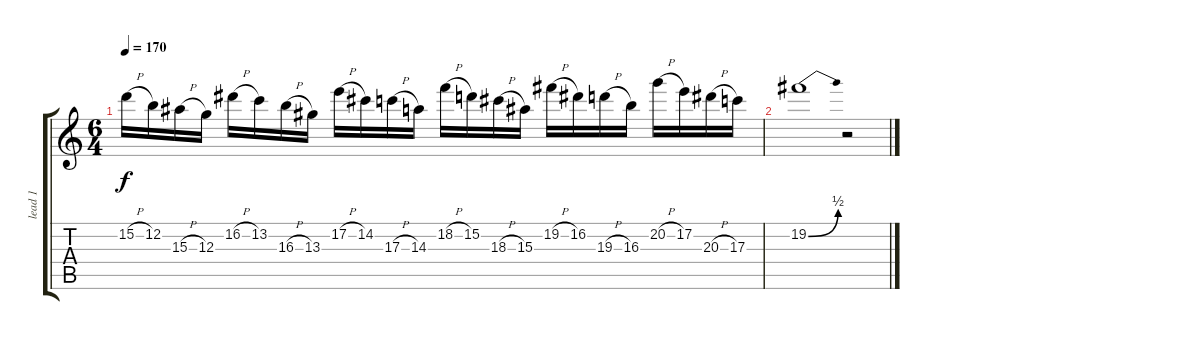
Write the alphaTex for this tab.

\track ("lead 1" "lead 1") {instrument distortionguitar}
\staff {score tabs}
\tuning (E4 B3 G3 D3 A2 E2) {hide}
\ts (6 4)
\tempo 170
\clef g2
\ks c
15.2{h}.16{dy f} 12.2.16 15.3{h}.16 12.3.16 16.2{h}.16 13.2.16 16.3{h}.16 13.3.16 17.2{h}.16 14.2.16 17.3{h}.16 14.3.16 18.2{h}.16 15.2.16 18.3{h}.16 15.3.16 19.2{h}.16 16.2.16 19.3{h}.16 16.3.16 20.2{h}.16 17.2.16 20.3{h}.16 17.3.16 |
19.2{be (bend 0 0 60 2)}.1 r.2
